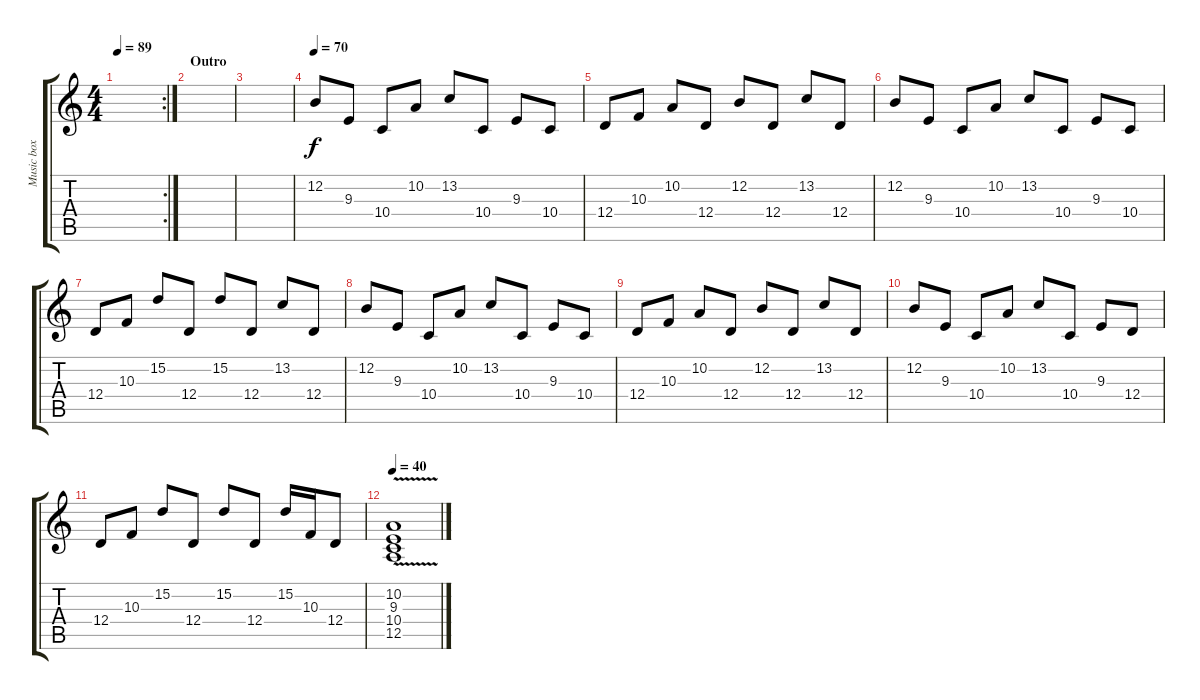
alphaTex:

\track ("Music box" "Music box") {instrument musicbox}
\staff {score tabs}
\tuning (E4 B3 G3 D3 A2 E2) {hide}
\rc 2
\ts (4 4)
\tempo 89
\clef g2
\ks c
|
\section ("" "Outro")
|
|
\tempo 70
12.2.8 9.3.8 10.4.8 10.2.8 13.2.8 10.4.8 9.3.8 10.4.8 |
12.4.8 10.3.8 10.2.8 12.4.8 12.2.8 12.4.8 13.2.8 12.4.8 |
12.2.8 9.3.8 10.4.8 10.2.8 13.2.8 10.4.8 9.3.8 10.4.8 |
12.4.8 10.3.8 15.2.8 12.4.8 15.2.8 12.4.8 13.2.8 12.4.8 |
12.2.8 9.3.8 10.4.8 10.2.8 13.2.8 10.4.8 9.3.8 10.4.8 |
12.4.8 10.3.8 10.2.8 12.4.8 12.2.8 12.4.8 13.2.8 12.4.8 |
12.2.8 9.3.8 10.4.8 10.2.8 13.2.8 10.4.8 9.3.8 12.4.8 |
12.4.8 10.3.8 15.2.8 12.4.8 15.2.8 12.4.8 15.2.16 10.3.16 12.4.8 |
\tempo 40
(10.2 9.3 10.4 12.5{v}).1
